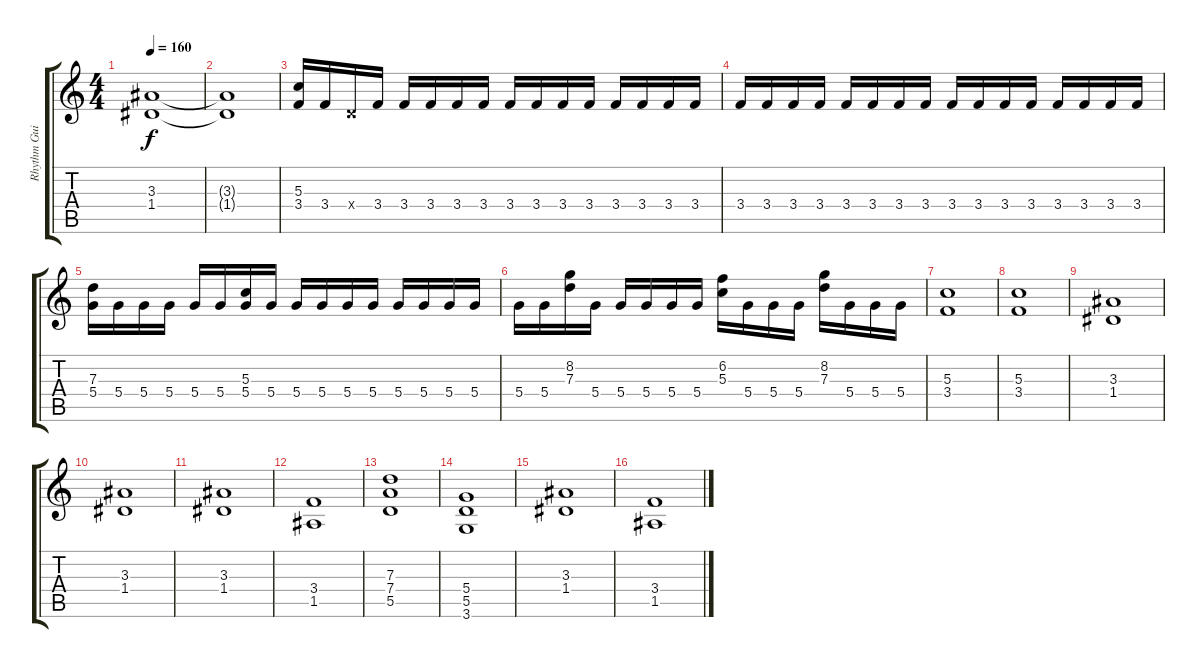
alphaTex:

\track ("Rhythm Guitar" "Rhythm Gui") {instrument distortionguitar}
\staff {score tabs}
\tuning (E4 B3 G3 D3 A2 E2) {hide}
\ts (4 4)
\tempo 160
\clef g2
\ks c
(3.3 1.4).1{dy f} |
(3.3{t} 1.4{t}).1 |
(5.3 3.4).16 3.4.16 0.4{x}.16 3.4.16 3.4.16 3.4.16 3.4.16 3.4.16 3.4.16 3.4.16 3.4.16 3.4.16 3.4.16 3.4.16 3.4.16 3.4.16 |
3.4.16 3.4.16 3.4.16 3.4.16 3.4.16 3.4.16 3.4.16 3.4.16 3.4.16 3.4.16 3.4.16 3.4.16 3.4.16 3.4.16 3.4.16 3.4.16 |
(7.3 5.4).16 5.4.16 5.4.16 5.4.16 5.4.16 5.4.16 (5.3 5.4).16 5.4.16 5.4.16 5.4.16 5.4.16 5.4.16 5.4.16 5.4.16 5.4.16 5.4.16 |
5.4.16 5.4.16 (8.2 7.3).16 5.4.16 5.4.16 5.4.16 5.4.16 5.4.16 (6.2 5.3).16 5.4.16 5.4.16 5.4.16 (8.2 7.3).16 5.4.16 5.4.16 5.4.16 |
(5.3 3.4).1 |
(5.3 3.4).1 |
(3.3 1.4).1 |
(3.3 1.4).1 |
(3.3 1.4).1 |
(3.4 1.5).1 |
(7.3 7.4 5.5).1 |
(5.4 5.5 3.6).1 |
(3.3 1.4).1 |
(3.4 1.5).1
